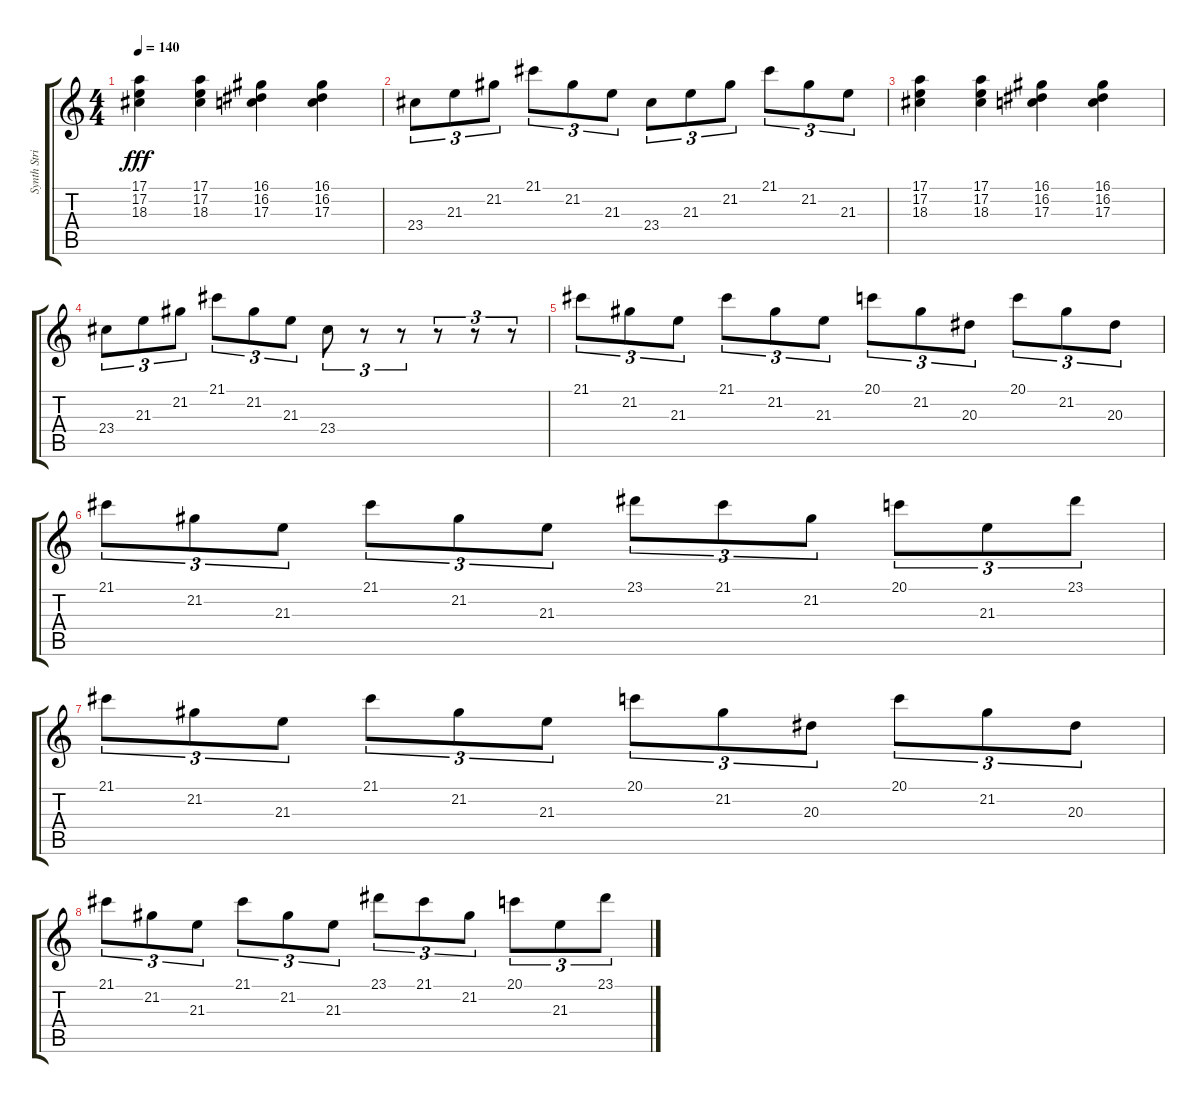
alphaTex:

\track ("Synth Strings" "Synth Stri") {instrument tremolostrings}
\staff {score tabs}
\tuning (E4 B3 G3 D3 A2 E2) {hide}
\ts (4 4)
\tempo 140
\clef g2
\ks c
(17.1 17.2 18.3).4{dy fff} (17.1 17.2 18.3).4 (16.1 16.2 17.3).4 (16.1 16.2 17.3).4 |
23.4.8{tu (3 2)} 21.3.8{tu (3 2)} 21.2.8{tu (3 2)} 21.1.8{tu (3 2)} 21.2.8{tu (3 2)} 21.3.8{tu (3 2)} 23.4.8{tu (3 2)} 21.3.8{tu (3 2)} 21.2.8{tu (3 2)} 21.1.8{tu (3 2)} 21.2.8{tu (3 2)} 21.3.8{tu (3 2)} |
(17.1 17.2 18.3).4 (17.1 17.2 18.3).4 (16.1 16.2 17.3).4 (16.1 16.2 17.3).4 |
23.4.8{tu (3 2)} 21.3.8{tu (3 2)} 21.2.8{tu (3 2)} 21.1.8{tu (3 2)} 21.2.8{tu (3 2)} 21.3.8{tu (3 2)} 23.4.8{tu (3 2)} r.8{tu (3 2)} r.8{tu (3 2)} r.8{tu (3 2)} r.8{tu (3 2)} r.8{tu (3 2)} |
21.1.8{tu (3 2)} 21.2.8{tu (3 2)} 21.3.8{tu (3 2)} 21.1.8{tu (3 2)} 21.2.8{tu (3 2)} 21.3.8{tu (3 2)} 20.1.8{tu (3 2)} 21.2.8{tu (3 2)} 20.3.8{tu (3 2)} 20.1.8{tu (3 2)} 21.2.8{tu (3 2)} 20.3.8{tu (3 2)} |
21.1.8{tu (3 2)} 21.2.8{tu (3 2)} 21.3.8{tu (3 2)} 21.1.8{tu (3 2)} 21.2.8{tu (3 2)} 21.3.8{tu (3 2)} 23.1.8{tu (3 2)} 21.1.8{tu (3 2)} 21.2.8{tu (3 2)} 20.1.8{tu (3 2)} 21.3.8{tu (3 2)} 23.1.8{tu (3 2)} |
21.1.8{tu (3 2)} 21.2.8{tu (3 2)} 21.3.8{tu (3 2)} 21.1.8{tu (3 2)} 21.2.8{tu (3 2)} 21.3.8{tu (3 2)} 20.1.8{tu (3 2)} 21.2.8{tu (3 2)} 20.3.8{tu (3 2)} 20.1.8{tu (3 2)} 21.2.8{tu (3 2)} 20.3.8{tu (3 2)} |
21.1.8{tu (3 2)} 21.2.8{tu (3 2)} 21.3.8{tu (3 2)} 21.1.8{tu (3 2)} 21.2.8{tu (3 2)} 21.3.8{tu (3 2)} 23.1.8{tu (3 2)} 21.1.8{tu (3 2)} 21.2.8{tu (3 2)} 20.1.8{tu (3 2)} 21.3.8{tu (3 2)} 23.1.8{tu (3 2)}
